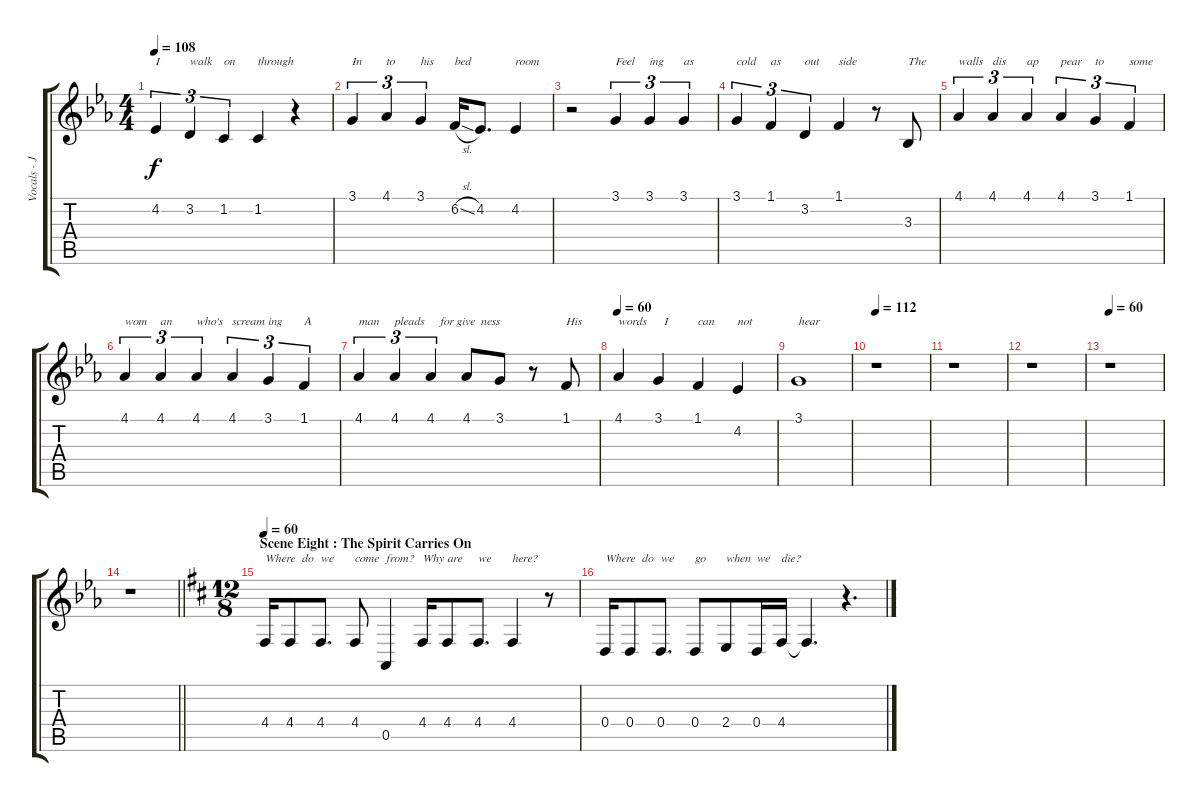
\track ("Vocals - James LaBrie" "Vocals - J") {instrument bassoon}
\staff {score tabs}
\tuning (E4 B3 G3 D3 A2 E2) {hide}
\ts (4 4)
\tempo 108
\clef g2
\ks eb
4.2.4{tu (3 2) txt "I" dy f} 3.2.4{tu (3 2) txt "walk"} 1.2.4{tu (3 2) txt "on"} 1.2.4{txt "through"} r.4 |
3.1.4{tu (3 2) txt "In"} 4.1.4{tu (3 2) txt "to"} 3.1.4{tu (3 2) txt "his"} 6.2{sl}.16{txt "bed"} 4.2.8{d} 4.2.4{txt "room"} |
r.2 3.1.4{tu (3 2) txt "Feel"} 3.1.4{tu (3 2) txt "ing"} 3.1.4{tu (3 2) txt "as"} |
3.1.4{tu (3 2) txt "cold"} 1.1.4{tu (3 2) txt "as"} 3.2.4{tu (3 2) txt "out"} 1.1.4{txt "side"} r.8 3.3.8{txt "The"} |
4.1.4{tu (3 2) txt "walls"} 4.1.4{tu (3 2) txt "dis"} 4.1.4{tu (3 2) txt "ap"} 4.1.4{tu (3 2) txt "pear"} 3.1.4{tu (3 2) txt "to"} 1.1.4{tu (3 2) txt "some"} |
4.1.4{tu (3 2) txt "wom"} 4.1.4{tu (3 2) txt "an"} 4.1.4{tu (3 2) txt "who's"} 4.1.4{tu (3 2) txt "scream"} 3.1.4{tu (3 2) txt "ing"} 1.1.4{tu (3 2) txt "A"} |
4.1.4{tu (3 2) txt "man"} 4.1.4{tu (3 2) txt "pleads"} 4.1.4{tu (3 2) txt "   for give  ness"} 4.1.8 3.1.8 r.8 1.1.8{txt "His"} |
\tempo 60
4.1.4{txt "words"} 3.1.4{txt "  I"} 1.1.4{txt "can"} 4.2.4{txt "not"} |
3.1.1{txt "hear"} |
\tempo 112
r.1 |
r.1 |
r.1 |
\tempo 60
r.1 |
\barLineRight lightlight
r.1 |
\ts (12 8)
\section ("" "Scene Eight : The Spirit Carries On")
\tempo 60
\ks d
4.4.16{txt "Where" volume 10} 4.4.8{txt "    do"} 4.4.8{d txt "we"} 4.4.8{txt "come"} 0.5.4{txt "from?"} 4.4.16{txt "Why"} 4.4.8{txt "are"} 4.4.8{d txt "we"} 4.4.4{txt "here?"} r.8 |
0.4.16{txt "Where"} 0.4.8{txt "    do"} 0.4.8{d txt "we"} 0.4.8{txt "go"} 2.4.8{txt "when"} 0.4.16{txt "we"} 4.4.16{txt "die?"} 4.4{t}.4{d} r.4{d}
